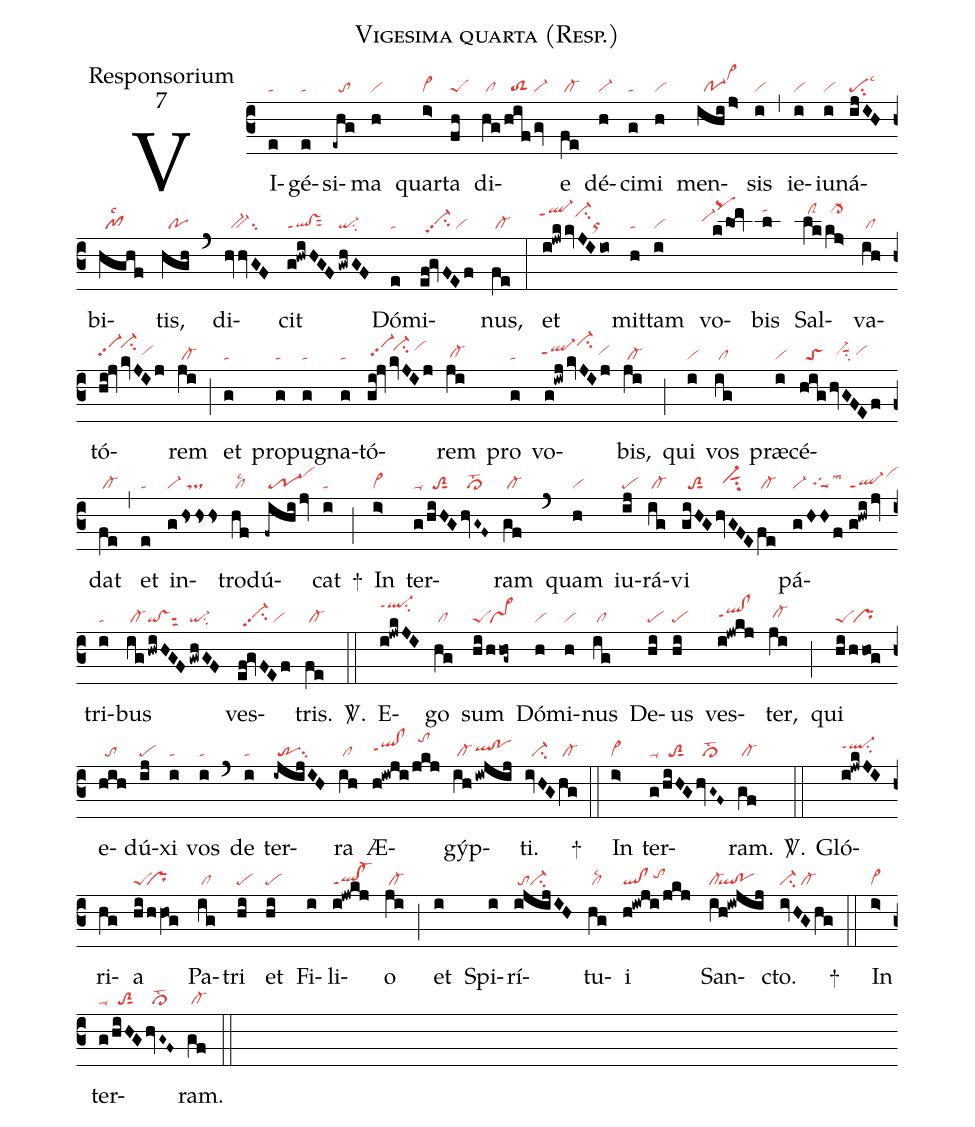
name:Vigesima quarta (Resp.);
office-part:Responsorium;
mode:7;
nabc-lines:1;
%%
(c3)
VI(e|ta)gé(e|ta)si(-ehg|//to)ma(h|vi) quar(i>|vi>)ta(fh|peS) di(hg|/cl|/hif|//toS2|/gv|vi-)e(fe|/cl-) dé(h|vi-)ci(g|ta)mi(h|vi) men(ihi/j>|//po-1vi>hk)sis(i|vi) (,)
ie(i|vi)iu(i|vi)ná(ijIH|pesu2lsc3)bi(hghf|//pf1lsc2)tis,(hgh|//po) (`)
di(hvhvGF|//bv-su2)cit(g!hwiHGF|ql!vsppt1sut2|/gwhGF|qi-su2) Dó(e|ta)mi(ef!gvFEf|//vi-hhpp2su2/vi)nus,(fe|/cl-) (:)
et(i!jwk|`ql-hkppt1|kvJIio|///vi-hksu2or) mit(h|ta)tam(i|vi) vo(k/lOm|```vi-hipqhn)bis(l|tahm) Sal(lk|/clShl|kj>|/cl->hl)va(ih|/cl)tó(hi!jv|vi-hhpp2|kvJIj|vi-hksu2/vihh)rem(ji|/cl-) (;)
et(g|ta) pro(g|ta)pu(g|ta)gna(g|ta)tó(gi!jv|/vi-hhpp2|kvJIj|/vi-hjsu2/vihj)rem(ji|/cl-hg) pro(g|ta) vo(g!iwj|`ql-hhppt1|kvJIj|///vi-hlsu2/vihh)bis,(ji|/cl-) (;)
qui(i|vi) vos(ig|/cl) præ(i|vi)cé(hig|//toS|/hvGFEf|//vi-hhsuu1su2/vihh)dat(fe|/cl-) (,)
et(e|ta) in(g|vi-|/hsss|//ts)tro(hf|/cllsc2)dú(-fihijv|/tr-1vihk)cat(i|ta) +(;)
In(i>|vi>) ter(g|ta-|/hiHG|//toS2sut1|hvG~F~|//cl>lst2)ram(gf|/cl-) (`)
quam(h|vi) iu(ij|pe)rá(ig|/cl-)vi(giHG|//toS2sut1|hvGFE|//vi-hhsut1su2|fe|/cl-) pá(g|vi-|/HHf|//tgS-lsm3|//g!hwi/jv|ql-ppt1vihk)tri(i|ta)bus(ig|/cl-|!hwiHGF|qi!vssut2|/gwhGF|qi-su2) ves(ef!gvFEf|//vi-hhpp2su2/vi)tris.(fe|/cl-) <sp>V/</sp>.(::)
E(i!jwkJI|ql-hlppt1su2)go(hg|/cl) sum(hi|peS|/hhog~|/pr~) Dó(h|vi)mi(h|vi)nus(ig|/cl) De(hi|pe)us(hi|pe) ves(i!jwkj|qlhh!clhhppt1)ter,(ji|/cl-hh) (;)
qui(hi|peS|/hhog|/pr) e(hih|//to)dú(ij|pe)xi(i|ta) vos(i|ta) (`)
de(i|ta) ter(-ijijIH|/trsu2)ra(ih|/cl) Æ(h!iwji|qlhh!clhhppt1|/jkj|//tohl)gýp(ih|/cl-|!iwjij|qlhh!pohh)ti.(ivHG|//ci-|hg|/cl-) +(::)
In(i>|vi>) ter(g|ta-|/hiHG|//toS2sut1|hvG~F~|//cl>lst2)ram.(gf|/cl-) <sp>V/</sp>.(::)
Gló(i!jwkJI|ql-hippt1su2)ri(hg)a(hi/hhVO!g|peS``pr) Pa(ig|/cl)tri(hi|pe) et(hi|pe) Fi(i)li(i!jwkj|ql!cl-ppt1)o(ji|/cl-) (;)
et(i) Spi(i)rí(i!@jijIH|/toci-)tu(hg|/cllsc2)i(h!iwji/jkj|ql!cl/tohi) San(ih!iw!@jij|cl-``ql!po)cto.(ivHGhg|ci-/cl-) +(::)
In(i>|vi>) ter(g|ta-|/hiHG|//toS2sut1|hvG~F~|//cl>lst2)ram.(gf|/cl-) (::)
